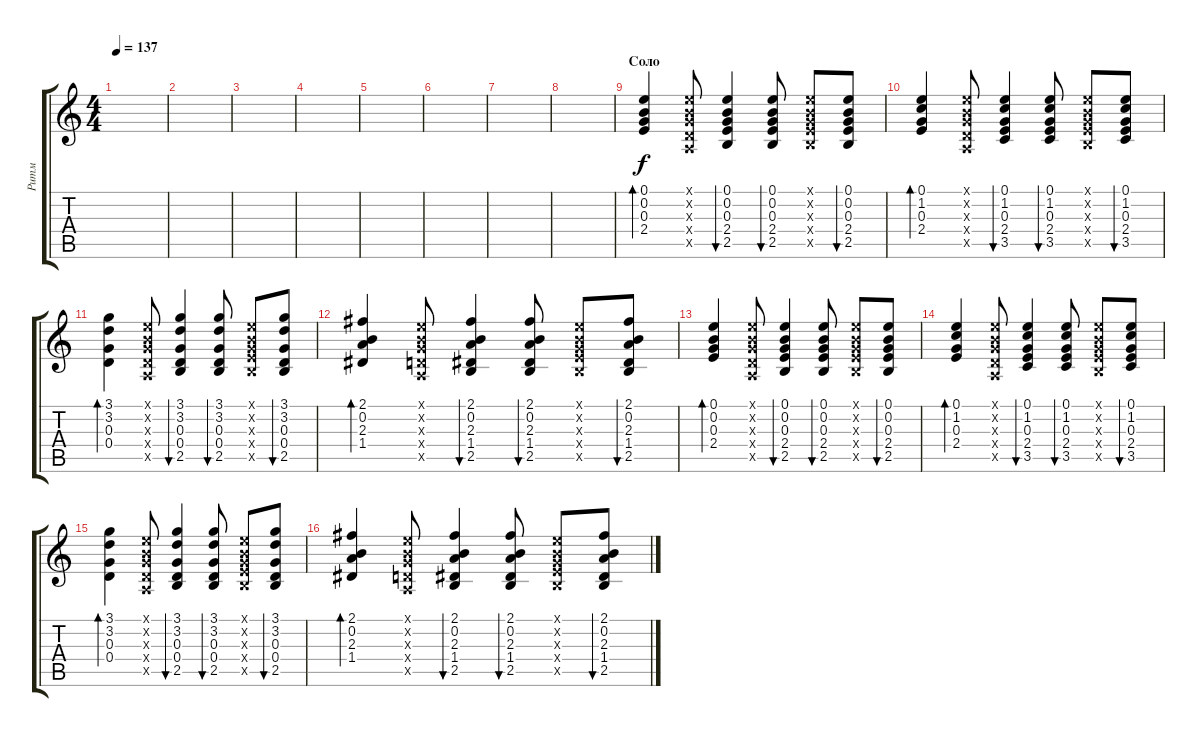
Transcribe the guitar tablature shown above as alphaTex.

\track ("Ритм" "Ритм") {instrument acousticguitarsteel}
\staff {score tabs}
\tuning (E4 B3 G3 D3 A2 E2) {hide}
\ts (4 4)
\tempo 137
\clef g2
\ks c
|
|
|
|
|
|
|
|
\section ("" "Соло")
(0.1 0.2 0.3 2.4).4{bd 30 volume 9} (0.1{x} 0.2{x} 0.3{x} 0.4{x} 0.5{x}).8 (0.1 0.2 0.3 2.4 2.5).4{bu 30} (0.1 0.2 0.3 2.4 2.5).8{bu 30} (0.1{x} 0.2{x} 0.3{x} 2.4{x} 2.5{x}).8 (0.1 0.2 0.3 2.4 2.5).8{bu 30} |
(0.1 1.2 0.3 2.4).4{bd 30} (0.1{x} 0.2{x} 0.3{x} 0.4{x} 0.5{x}).8 (0.1 1.2 0.3 2.4 3.5).4{bu 30} (0.1 1.2 0.3 2.4 3.5).8{bu 30} (0.1{x} 0.2{x} 0.3{x} 2.4{x} 2.5{x}).8 (0.1 1.2 0.3 2.4 3.5).8{bu 30} |
(3.1 3.2 0.3 0.4).4{bd 30} (0.1{x} 0.2{x} 0.3{x} 0.4{x} 0.5{x}).8 (3.1 3.2 0.3 0.4 2.5).4{bu 30} (3.1 3.2 0.3 0.4 2.5).8{bu 30} (0.1{x} 0.2{x} 0.3{x} 2.4{x} 2.5{x}).8 (3.1 3.2 0.3 0.4 2.5).8{bu 30} |
(2.1 0.2 2.3 1.4).4{bd 30} (0.1{x} 0.2{x} 0.3{x} 0.4{x} 0.5{x}).8 (2.1 0.2 2.3 1.4 2.5).4{bu 30} (2.1 0.2 2.3 1.4 2.5).8{bu 30} (0.1{x} 0.2{x} 0.3{x} 2.4{x} 2.5{x}).8 (2.1 0.2 2.3 1.4 2.5).8{bu 30} |
(0.1 0.2 0.3 2.4).4{bd 30} (0.1{x} 0.2{x} 0.3{x} 0.4{x} 0.5{x}).8 (0.1 0.2 0.3 2.4 2.5).4{bu 30} (0.1 0.2 0.3 2.4 2.5).8{bu 30} (0.1{x} 0.2{x} 0.3{x} 2.4{x} 2.5{x}).8 (0.1 0.2 0.3 2.4 2.5).8{bu 30} |
(0.1 1.2 0.3 2.4).4{bd 30} (0.1{x} 0.2{x} 0.3{x} 0.4{x} 0.5{x}).8 (0.1 1.2 0.3 2.4 3.5).4{bu 30} (0.1 1.2 0.3 2.4 3.5).8{bu 30} (0.1{x} 0.2{x} 0.3{x} 2.4{x} 2.5{x}).8 (0.1 1.2 0.3 2.4 3.5).8{bu 30} |
(3.1 3.2 0.3 0.4).4{bd 30} (0.1{x} 0.2{x} 0.3{x} 0.4{x} 0.5{x}).8 (3.1 3.2 0.3 0.4 2.5).4{bu 30} (3.1 3.2 0.3 0.4 2.5).8{bu 30} (0.1{x} 0.2{x} 0.3{x} 2.4{x} 2.5{x}).8 (3.1 3.2 0.3 0.4 2.5).8{bu 30} |
(2.1 0.2 2.3 1.4).4{bd 30} (0.1{x} 0.2{x} 0.3{x} 0.4{x} 0.5{x}).8 (2.1 0.2 2.3 1.4 2.5).4{bu 30} (2.1 0.2 2.3 1.4 2.5).8{bu 30} (0.1{x} 0.2{x} 0.3{x} 2.4{x} 2.5{x}).8 (2.1 0.2 2.3 1.4 2.5).8{bu 30}
